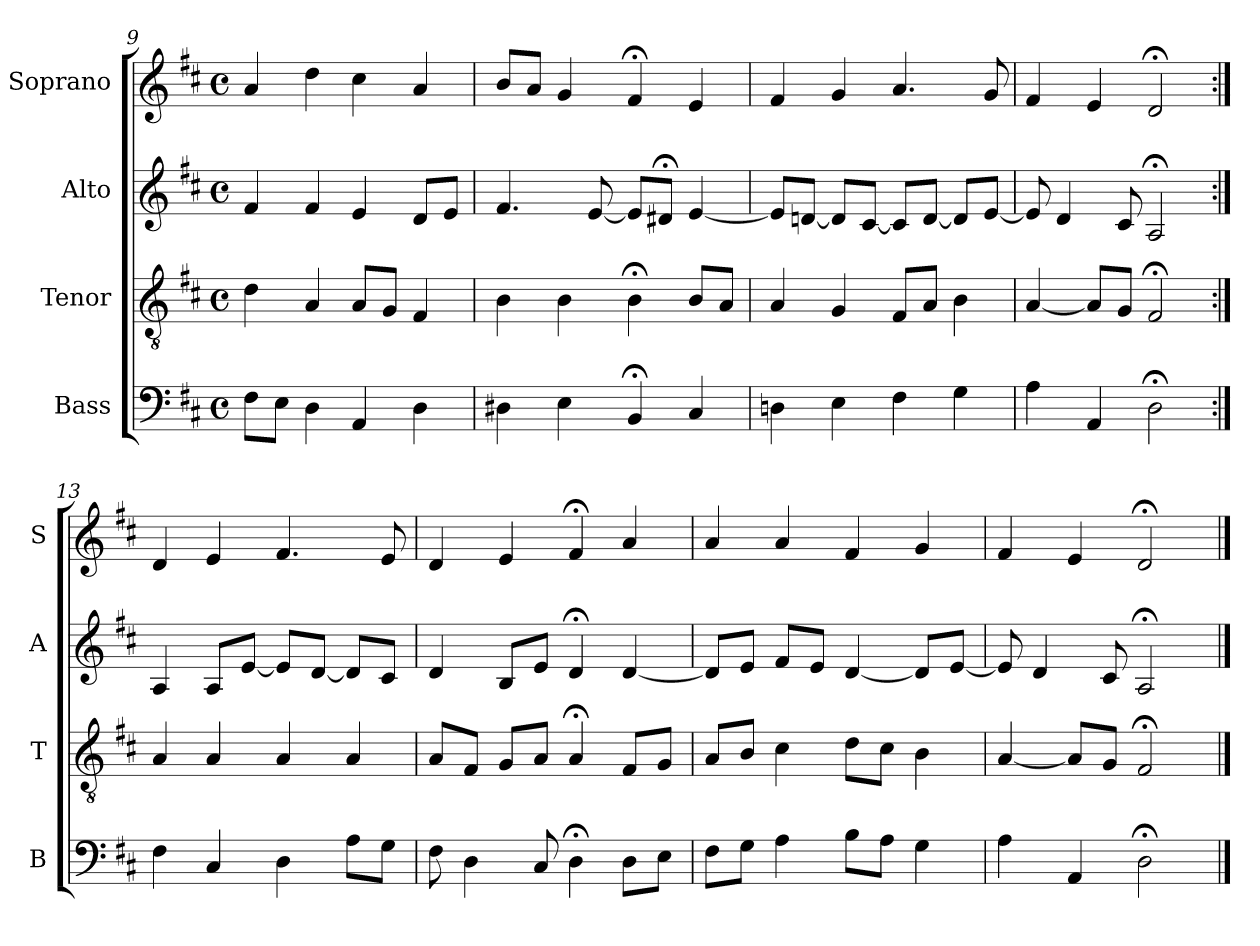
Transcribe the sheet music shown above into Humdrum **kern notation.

**kern	**kern	**kern	**kern
*part4	*part3	*part2	*part1
*staff4	*staff3	*staff2	*staff1
*I"Bass	*I"Tenor	*I"Alto	*I"Soprano
*I'B	*I'T	*I'A	*I'S
*clefF4	*clefGv2	*clefG2	*clefG2
*k[f#c#]	*k[f#c#]	*k[f#c#]	*k[f#c#]
*D:	*D:	*D:	*D:
*M4/4	*M4/4	*M4/4	*M4/4
*met(c)	*met(c)	*met(c)	*met(c)
=9	=9	=9	=9
8F#L	4d	4f#	4a
8EJ	.	.	.
4D	4A	4f#	4dd
4AA	8AL	4e	4cc#
.	8GJ	.	.
4D	4F#	8dL	4a
.	.	8eJ	.
=10	=10	=10	=10
4D#X	4B	4.f#	8bL
.	.	.	8aJ
4E	4B	.	4g
.	.	[8e	.
4BB;<	4B;<	8eL]	4f#;<
.	.	8d#X;<J	.
4C#	8BL	[4e	4e
.	8AJ	.	.
=11	=11	=11	=11
4Dn	4A	8eL]	4f#
.	.	[8dnJ	.
4E	4G	8dL]	4g
.	.	[8c#J	.
4F#	8F#L	8c#L]	4.a
.	8AJ	[8dJ	.
4G	4B	8dL]	.
.	.	[8eJ	8g
=12	=12	=12	=12
4A	[4A	8e]	4f#
.	.	4d	.
4AA	8AL]	.	4e
.	8GJ	8c#	.
2D;<	2F#;<	2A;<	2d;<
=13:|!	=13:|!	=13:|!	=13:|!
4F#	4A	4A	4d
4C#	4A	8AL	4e
.	.	[8eJ	.
4D	4A	8eL]	4.f#
.	.	[8dJ	.
8AL	4A	8dL]	.
8GJ	.	8c#J	8e
=14	=14	=14	=14
8F#	8AL	4d	4d
4D	8F#J	.	.
.	8GiL	8BiL	4e
8C#	8AiJ	8eiJ	.
4D;<	4A;<	4d;<	4f#;<
8DL	8F#L	[4d	4a
8EJ	8GJ	.	.
=15	=15	=15	=15
8F#L	8AL	8dL]	4a
8GJ	8BJ	8eJ	.
4A	4c#	8f#L	4a
.	.	8eJ	.
8BL	8dL	[4d	4f#
8AJ	8c#J	.	.
4G	4B	8dL]	4g
.	.	[8eJ	.
=16	=16	=16	=16
4A	[4A	8e]	4f#
.	.	4d	.
4AA	8AL]	.	4e
.	8GJ	8c#	.
2D;<	2F#;<	2A;<	2d;<
==	==	==	==
*-	*-	*-	*-
